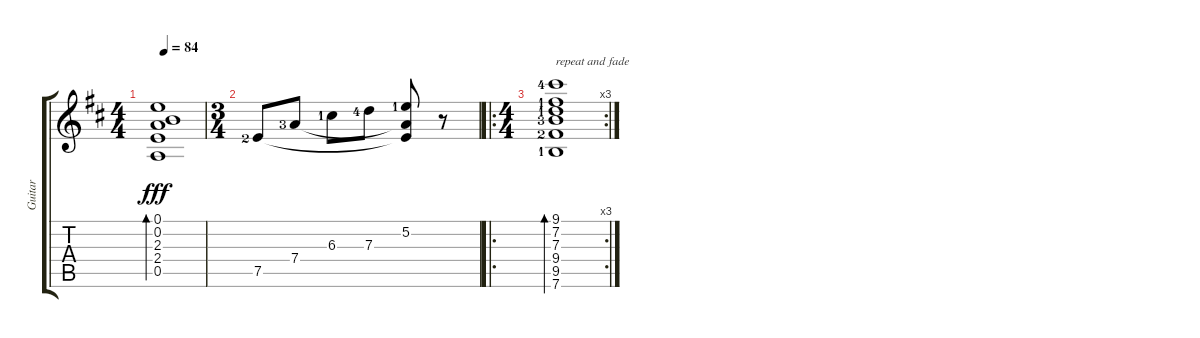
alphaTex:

\track ("Guitar" "Guitar") {instrument electricguitarclean}
\staff {score tabs}
\tuning (E4 B3 G3 D3 A2 E2) {hide}
\ts (4 4)
\tempo 84
\clef g2
\ks d
(0.1 0.2 2.3 2.4 0.5).1{bd 240 dy fff} |
\ts (3 4)
7.5{lf 3}.8 7.4{lf 4}.8 6.3{lf 2}.8 7.3{lf 5}.8 (5.2{lf 2} 7.4{t} 7.5{t}).8 r.8 |
\ro
\rc 3
\ts (4 4)
(9.1{lf 5} 7.2{lf 2} 7.3{lf 2} 9.4{lf 4} 9.5{lf 3} 7.6{lf 2}).1{bd 240 txt "repeat and fade"}
